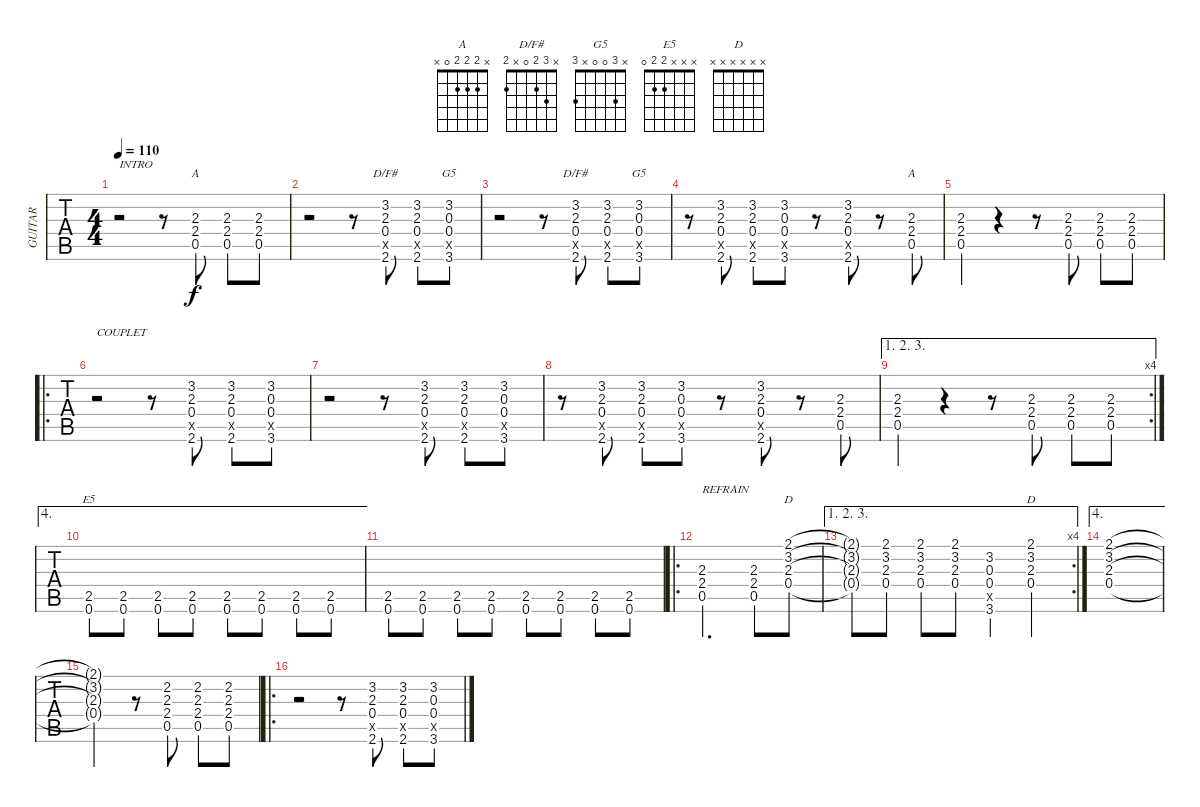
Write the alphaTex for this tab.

\track ("GUITAR" "GUITAR") {instrument distortionguitar}
\staff {tabs}
\tuning (E4 B3 G3 D3 A2 E2) {hide}
\chord ("A" x x x x x x)
\chord ("D/F#" x x x x x x)
\chord ("G5" x x x x x x)
\chord ("D/F#" x 3 2 0 x 2)
\chord ("G5" x 3 0 0 x 3)
\chord ("A" x 2 2 2 0 x)
\chord ("E5" x x x 2 2 0)
\chord ("D" 2 3 2 0 x x)
\chord ("D" x x x x x x)
\ts (4 4)
\tempo 110
\clef g2
\ks c
r.2{txt "INTRO" dy f instrument distortionguitar} r.8 (2.3 2.4 0.5).8{ch "A"} (2.3 2.4 0.5).8 (2.3 2.4 0.5).8 |
r.2 r.8 (3.2 2.3 0.4 -1.5{x} 2.6).8{ch "D/F#"} (3.2 2.3 0.4 -1.5{x} 2.6).8 (3.2 0.3 0.4 -1.5{x} 3.6).8{ch "G5"} |
r.2 r.8 (3.2 2.3 0.4 -1.5{x} 2.6).8{ch "D/F#"} (3.2 2.3 0.4 -1.5{x} 2.6).8 (3.2 0.3 0.4 -1.5{x} 3.6).8{ch "G5"} |
r.8 (3.2 2.3 0.4 -1.5{x} 2.6).8 (3.2 2.3 0.4 -1.5{x} 2.6).8 (3.2 0.3 0.4 -1.5{x} 3.6).8 r.8 (3.2 2.3 0.4 -1.5{x} 2.6).8 r.8 (2.3 2.4 0.5).8{ch "A"} |
(2.3 2.4 0.5).4 r.4 r.8 (2.3 2.4 0.5).8 (2.3 2.4 0.5).8 (2.3 2.4 0.5).8 |
\ro
r.2{txt "COUPLET"} r.8 (3.2 2.3 0.4 -1.5{x} 2.6).8 (3.2 2.3 0.4 -1.5{x} 2.6).8 (3.2 0.3 0.4 -1.5{x} 3.6).8 |
r.2 r.8 (3.2 2.3 0.4 -1.5{x} 2.6).8 (3.2 2.3 0.4 -1.5{x} 2.6).8 (3.2 0.3 0.4 -1.5{x} 3.6).8 |
r.8 (3.2 2.3 0.4 -1.5{x} 2.6).8 (3.2 2.3 0.4 -1.5{x} 2.6).8 (3.2 0.3 0.4 -1.5{x} 3.6).8 r.8 (3.2 2.3 0.4 -1.5{x} 2.6).8 r.8 (2.3 2.4 0.5).8 |
\ae (1 2 3)
\rc 4
(2.3 2.4 0.5).4 r.4 r.8 (2.3 2.4 0.5).8 (2.3 2.4 0.5).8 (2.3 2.4 0.5).8 |
\ae 4
(2.5 0.6).8{ch "E5"} (2.5 0.6).8 (2.5 0.6).8 (2.5 0.6).8 (2.5 0.6).8 (2.5 0.6).8 (2.5 0.6).8 (2.5 0.6).8 |
(2.5 0.6).8 (2.5 0.6).8 (2.5 0.6).8 (2.5 0.6).8 (2.5 0.6).8 (2.5 0.6).8 (2.5 0.6).8 (2.5 0.6).8 |
\ro
(2.3 2.4 0.5).2{d txt "REFRAIN"} (2.3 2.4 0.5).8 (2.1 3.2 2.3 0.4).8{ch "D"} |
\ae (1 2 3)
\rc 4
(2.1{t} 3.2{t} 2.3{t} 0.4{t}).8 (2.1 3.2 2.3 0.4).8 (2.1 3.2 2.3 0.4).8 (2.1 3.2 2.3 0.4).8 (3.2 0.3 0.4 -1.5{x} 3.6).4 (2.1 3.2 2.3 0.4).4{ch "D"} |
\ae 4
(2.1 3.2 2.3 0.4).1 |
(2.1{t} 3.2{t} 2.3{t} 0.4{t}).2 r.8 (2.2 2.3 2.4 0.5).8 (2.2 2.3 2.4 0.5).8 (2.2 2.3 2.4 0.5).8 |
\ro
r.2 r.8 (3.2 2.3 0.4 -1.5{x} 2.6).8 (3.2 2.3 0.4 -1.5{x} 2.6).8 (3.2 0.3 0.4 -1.5{x} 3.6).8
